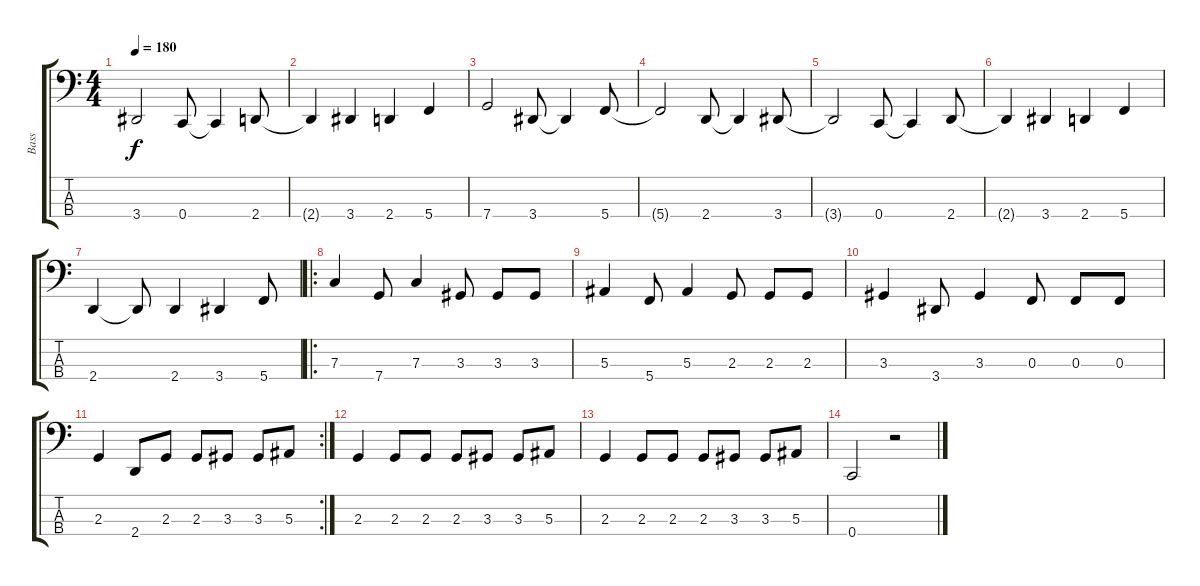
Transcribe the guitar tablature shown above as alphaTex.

\track ("Bass" "Bass") {instrument electricbasspick}
\staff {score tabs}
\tuning (Eb2 Bb1 F1 C1) {hide}
\ts (4 4)
\tempo 180
\clef f4
\ks c
3.4{t}.2{dy f} 0.4.8 0.4{t}.4 2.4.8 |
2.4{t}.4 3.4.4 2.4.4 5.4.4 |
7.4.2 3.4.8 3.4{t}.4 5.4.8 |
5.4{t}.2 2.4.8 2.4{t}.4 3.4.8 |
3.4{t}.2 0.4.8 0.4{t}.4 2.4.8 |
2.4{t}.4 3.4.4 2.4.4 5.4.4 |
2.4.4 2.4{t}.8 2.4.4 3.4.4 5.4.8 |
\ro
7.3.4 7.4.8 7.3.4 3.3.8 3.3.8 3.3.8 |
5.3.4 5.4.8 5.3.4 2.3.8 2.3.8 2.3.8 |
3.3.4 3.4.8 3.3.4 0.3.8 0.3.8 0.3.8 |
\rc 2
2.3.4 2.4.8 2.3.8 2.3.8 3.3.8 3.3.8 5.3.8 |
2.3.4 2.3.8 2.3.8 2.3.8 3.3.8 3.3.8 5.3.8 |
2.3.4 2.3.8 2.3.8 2.3.8 3.3.8 3.3.8 5.3.8 |
0.4.2 r.2
